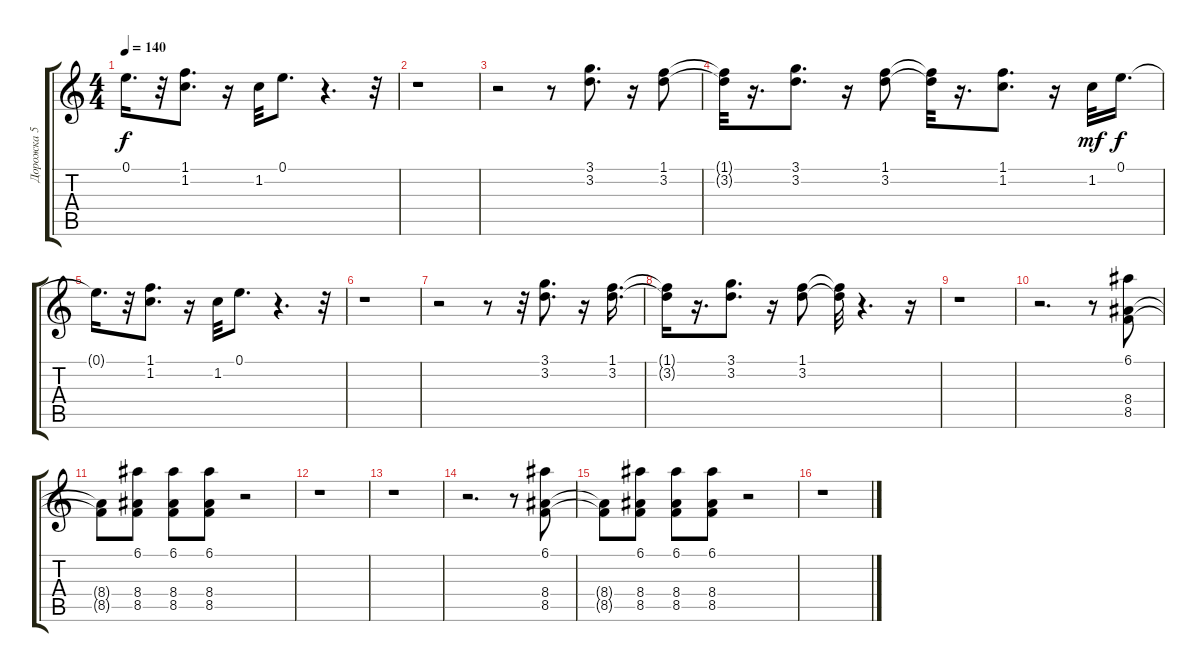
\track ("Дорожка 5" "Дорожка 5") {instrument distortionguitar}
\staff {score tabs}
\tuning (E4 B3 G3 D3 A2 E2) {hide}
\ts (4 4)
\tempo 140
\clef g2
\ks c
0.1{t}.16{d dy f} r.32 (1.1 1.2).8{d} r.16 1.2.32 0.1.8{d} r.4{d} r.32 |
r.1 |
r.2 r.8 (3.1 3.2).8{d} r.16 (1.1 3.2).8 |
(1.1{t} 3.2{t}).32 r.16{d} (3.1 3.2).8{d} r.16 (1.1 3.2).8 (1.1{t} 3.2{t}).32 r.16{d} (1.1 1.2).8{d} r.16 1.2.32{dy mf} 0.1.16{d dy f} |
0.1{t}.16{d} r.32 (1.1 1.2).8{d} r.16 1.2.32 0.1.8{d} r.4{d} r.32 |
r.1 |
r.2 r.8 r.32 (3.1 3.2).8{d} r.16 (1.1 3.2).16{d} |
(1.1{t} 3.2{t}).16 r.16{d} (3.1 3.2).8{d} r.16 (1.1 3.2).8 (1.1{t} 3.2{t}).32 r.4{d} r.16 |
r.1 |
r.2{d} r.8 (6.1 8.4 8.5).8 |
(8.4{t} 8.5{t}).8 (6.1 8.4 8.5).8 (6.1 8.4 8.5).8 (6.1 8.4 8.5).8 r.2 |
r.1 |
r.1 |
r.2{d} r.8 (6.1 8.4 8.5).8 |
(8.4{t} 8.5{t}).8 (6.1 8.4 8.5).8 (6.1 8.4 8.5).8 (6.1 8.4 8.5).8 r.2 |
r.1
